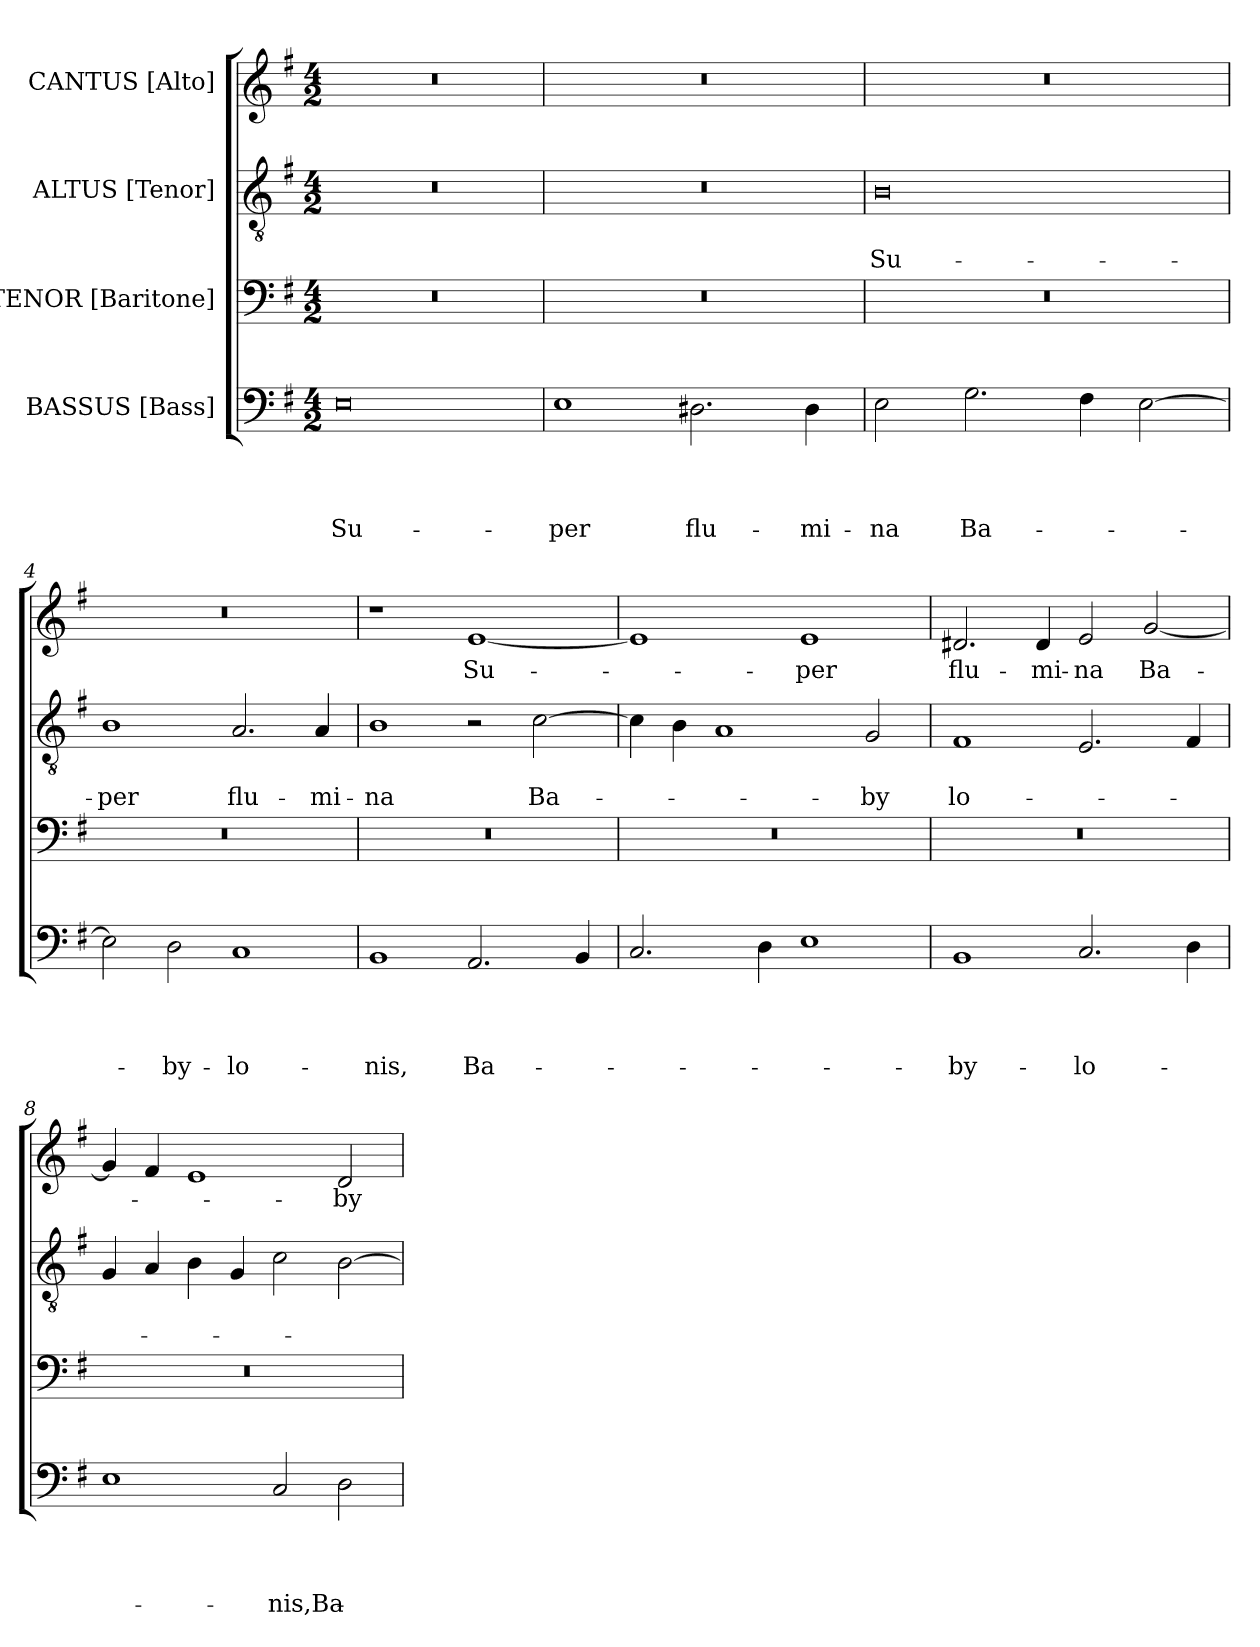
**kern	**text	**text	**text	**text	**kern	**kern	**text	**text	**kern	**text
*part4	*part4	*part4	*part4	*part4	*part3	*part2	*part2	*part2	*part1	*part1
*staff4	*staff4	*staff4	*staff4	*staff4	*staff3	*staff2	*staff2	*staff2	*staff1	*staff1
*I"BASSUS [Bass]	*	*	*	*	*I"TENOR [Baritone]	*I"ALTUS [Tenor]	*	*	*I"CANTUS [Alto]	*
*clefF4	*	*	*	*	*clefF4	*clefGv2	*	*	*clefG2	*
*k[f#]	*	*	*	*	*k[f#]	*k[f#]	*	*	*k[f#]	*
*G:	*	*	*	*	*G:	*G:	*	*	*G:	*
*M4/2	*	*	*	*	*M4/2	*M4/2	*	*	*M4/2	*
=1	=1	=1	=1	=1	=1	=1	=1	=1	=1	=1
!	!	!	!	!LO:LY:b:rj	!	!	!	!	!	!
0E	.	.	.	Su-	0r	0r	.	.	0r	.
=2	=2	=2	=2	=2	=2	=2	=2	=2	=2	=2
!	!	!	!	!LO:LY:b:rj	!	!	!	!	!	!
1E	.	.	.	-per	0r	0r	.	.	0r	.
!	!	!	!	!LO:LY:b:rj	!	!	!	!	!	!
2.D#X\	.	.	.	flu-	.	.	.	.	.	.
!	!	!	!	!LO:LY:b:rj	!	!	!	!	!	!
4D#\	.	.	.	-mi-	.	.	.	.	.	.
=3	=3	=3	=3	=3	=3	=3	=3	=3	=3	=3
!	!	!	!	!LO:LY:b:rj	!	!	!	!LO:LY:b:rj	!	!
2E\	.	.	.	-na	0r	0B	.	Su-	0r	.
!	!	!	!	!LO:LY:b:rj	!	!	!	!	!	!
2.G\	.	.	.	Ba-	.	.	.	.	.	.
4F#\	.	.	.	.	.	.	.	.	.	.
[>2E\	.	.	.	.	.	.	.	.	.	.
=4	=4	=4	=4	=4	=4	=4	=4	=4	=4	=4
!	!	!	!	!	!	!	!	!LO:LY:b:rj	!	!
2E\]	.	.	.	.	0r	1B	.	-per	0r	.
!	!	!	!	!LO:LY:b:rj	!	!	!	!	!	!
2D\	.	.	.	-by-	.	.	.	.	.	.
!	!	!	!	!LO:LY:b:rj	!	!	!	!LO:LY:b:rj	!	!
1C	.	.	.	-lo-	.	2.A/	.	flu-	.	.
!	!	!	!	!	!	!	!	!LO:LY:b:rj	!	!
.	.	.	.	.	.	4A/	.	-mi-	.	.
=5	=5	=5	=5	=5	=5	=5	=5	=5	=5	=5
!	!	!	!	!LO:LY:b:rj	!	!	!	!LO:LY:b:rj	!	!
1BB	.	.	.	-nis,	0r	1B	.	-na	1r	.
!	!	!	!	!LO:LY:b:rj	!	!	!	!	!	!LO:LY:b
2.AA/	.	.	.	Ba-	.	2r	.	.	[<1e	Su-
!	!	!	!	!	!	!	!	!LO:LY:b:rj	!	!
.	.	.	.	.	.	[>2c\	.	Ba-	.	.
4BB/	.	.	.	.	.	.	.	.	.	.
=6	=6	=6	=6	=6	=6	=6	=6	=6	=6	=6
2.C/	.	.	.	.	0r	4c\]	.	.	1e]	.
.	.	.	.	.	.	4B\	.	.	.	.
.	.	.	.	.	.	1A	.	.	.	.
4D\	.	.	.	.	.	.	.	.	.	.
!	!	!	!	!	!	!	!	!	!	!LO:LY:b
1E	.	.	.	.	.	.	.	.	1e	-per
!	!	!	!	!	!	!	!	!LO:LY:b:rj	!	!
.	.	.	.	.	.	2G/	.	-by	.	.
!!LO:LB:g=z
=7	=7	=7	=7	=7	=7	=7	=7	=7	=7	=7
!	!	!	!	!LO:LY:b:rj	!	!	!	!LO:LY:b:rj	!	!LO:LY:b
1BB	.	.	.	-by-	0r	1F#	.	lo-	2.d#X/	flu-
!	!	!	!	!	!	!	!	!	!	!LO:LY:b
.	.	.	.	.	.	.	.	.	4d#/	-mi-
!	!	!	!	!LO:LY:b:rj	!	!	!	!	!	!LO:LY:b
2.C/	.	.	.	-lo-	.	2.E/	.	.	2e/	-na
!	!	!	!	!	!	!	!	!	!	!LO:LY:b
.	.	.	.	.	.	.	.	.	[<2g/	Ba-
4D\	.	.	.	.	.	4F#/	.	.	.	.
=8	=8	=8	=8	=8	=8	=8	=8	=8	=8	=8
1E	.	.	.	.	0r	4G/	.	.	4g/]	.
.	.	.	.	.	.	4A/	.	.	4f#/	.
.	.	.	.	.	.	4B\	.	.	1e	.
.	.	.	.	.	.	4G/	.	.	.	.
!	!	!	!	!LO:LY:b:rj	!	!	!	!	!	!
2C/	.	.	.	-nis,Ba-	.	2c\	.	.	.	.
!	!	!	!	!	!	!	!	!	!	!LO:LY:b
2D\	.	.	.	.	.	[>2B\	.	.	2d/	-by-
=	=	=	=	=	=	=	=	=	=	=
*-	*-	*-	*-	*-	*-	*-	*-	*-	*-	*-
